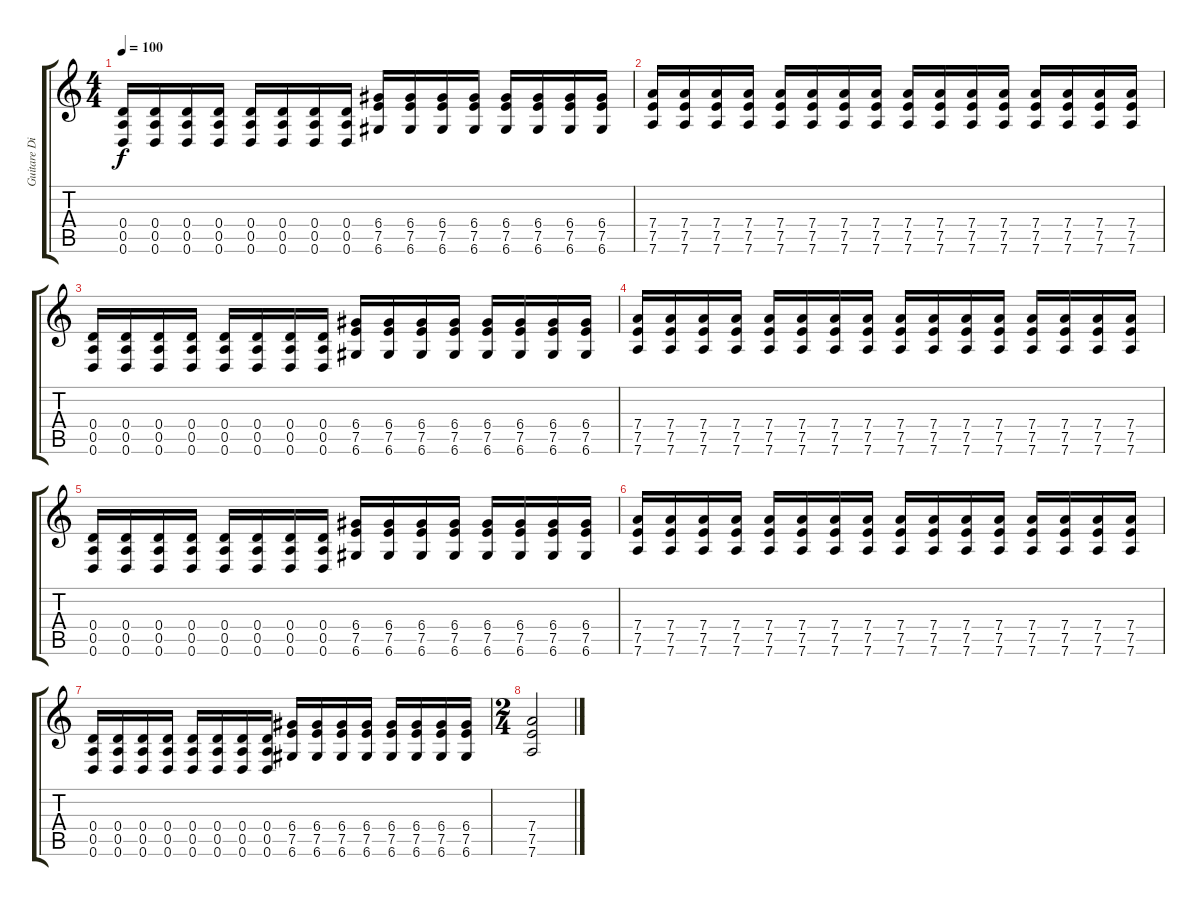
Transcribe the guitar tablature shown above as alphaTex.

\track ("Guitare Distortion 2" "Guitare Di") {instrument distortionguitar}
\staff {score tabs}
\tuning (E4 B3 G3 D3 A2 D2) {hide}
\ts (4 4)
\tempo 100
\clef g2
\ks c
(0.4 0.5 0.6).16{dy f} (0.4 0.5 0.6).16 (0.4 0.5 0.6).16 (0.4 0.5 0.6).16 (0.4 0.5 0.6).16 (0.4 0.5 0.6).16 (0.4 0.5 0.6).16 (0.4 0.5 0.6).16 (6.4 7.5 6.6).16 (6.4 7.5 6.6).16 (6.4 7.5 6.6).16 (6.4 7.5 6.6).16 (6.4 7.5 6.6).16 (6.4 7.5 6.6).16 (6.4 7.5 6.6).16 (6.4 7.5 6.6).16 |
(7.4 7.5 7.6).16 (7.4 7.5 7.6).16 (7.4 7.5 7.6).16 (7.4 7.5 7.6).16 (7.4 7.5 7.6).16 (7.4 7.5 7.6).16 (7.4 7.5 7.6).16 (7.4 7.5 7.6).16 (7.4 7.5 7.6).16 (7.4 7.5 7.6).16 (7.4 7.5 7.6).16 (7.4 7.5 7.6).16 (7.4 7.5 7.6).16 (7.4 7.5 7.6).16 (7.4 7.5 7.6).16 (7.4 7.5 7.6).16 |
(0.4 0.5 0.6).16 (0.4 0.5 0.6).16 (0.4 0.5 0.6).16 (0.4 0.5 0.6).16 (0.4 0.5 0.6).16 (0.4 0.5 0.6).16 (0.4 0.5 0.6).16 (0.4 0.5 0.6).16 (6.4 7.5 6.6).16 (6.4 7.5 6.6).16 (6.4 7.5 6.6).16 (6.4 7.5 6.6).16 (6.4 7.5 6.6).16 (6.4 7.5 6.6).16 (6.4 7.5 6.6).16 (6.4 7.5 6.6).16 |
(7.4 7.5 7.6).16 (7.4 7.5 7.6).16 (7.4 7.5 7.6).16 (7.4 7.5 7.6).16 (7.4 7.5 7.6).16 (7.4 7.5 7.6).16 (7.4 7.5 7.6).16 (7.4 7.5 7.6).16 (7.4 7.5 7.6).16 (7.4 7.5 7.6).16 (7.4 7.5 7.6).16 (7.4 7.5 7.6).16 (7.4 7.5 7.6).16 (7.4 7.5 7.6).16 (7.4 7.5 7.6).16 (7.4 7.5 7.6).16 |
(0.4 0.5 0.6).16 (0.4 0.5 0.6).16 (0.4 0.5 0.6).16 (0.4 0.5 0.6).16 (0.4 0.5 0.6).16 (0.4 0.5 0.6).16 (0.4 0.5 0.6).16 (0.4 0.5 0.6).16 (6.4 7.5 6.6).16 (6.4 7.5 6.6).16 (6.4 7.5 6.6).16 (6.4 7.5 6.6).16 (6.4 7.5 6.6).16 (6.4 7.5 6.6).16 (6.4 7.5 6.6).16 (6.4 7.5 6.6).16 |
(7.4 7.5 7.6).16 (7.4 7.5 7.6).16 (7.4 7.5 7.6).16 (7.4 7.5 7.6).16 (7.4 7.5 7.6).16 (7.4 7.5 7.6).16 (7.4 7.5 7.6).16 (7.4 7.5 7.6).16 (7.4 7.5 7.6).16 (7.4 7.5 7.6).16 (7.4 7.5 7.6).16 (7.4 7.5 7.6).16 (7.4 7.5 7.6).16 (7.4 7.5 7.6).16 (7.4 7.5 7.6).16 (7.4 7.5 7.6).16 |
(0.4 0.5 0.6).16 (0.4 0.5 0.6).16 (0.4 0.5 0.6).16 (0.4 0.5 0.6).16 (0.4 0.5 0.6).16 (0.4 0.5 0.6).16 (0.4 0.5 0.6).16 (0.4 0.5 0.6).16 (6.4 7.5 6.6).16 (6.4 7.5 6.6).16 (6.4 7.5 6.6).16 (6.4 7.5 6.6).16 (6.4 7.5 6.6).16 (6.4 7.5 6.6).16 (6.4 7.5 6.6).16 (6.4 7.5 6.6).16 |
\ts (2 4)
(7.4 7.5 7.6).2
